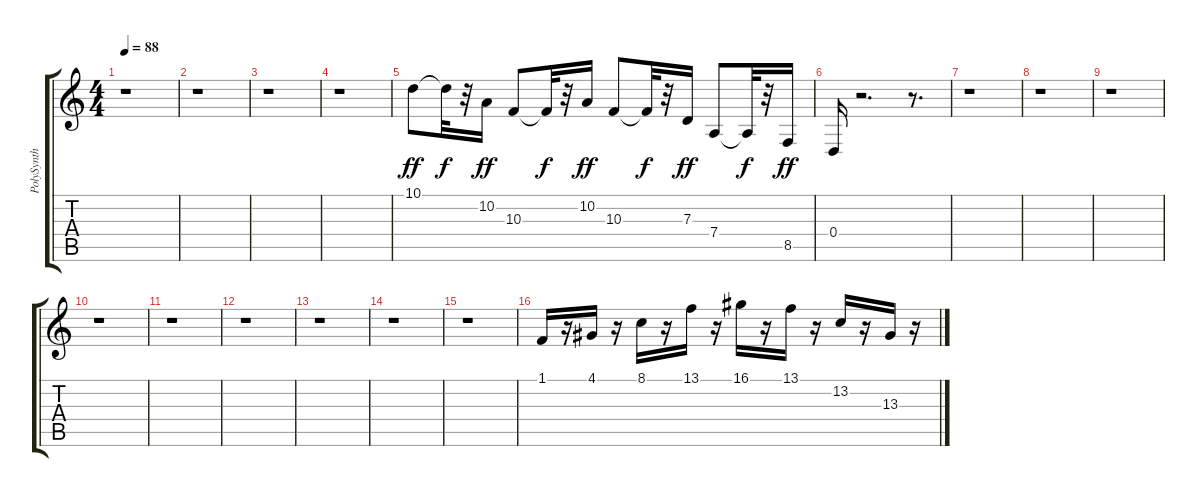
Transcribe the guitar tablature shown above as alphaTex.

\track ("PolySynth" "PolySynth") {instrument pad3polysynth}
\staff {score tabs}
\tuning (E4 B3 G3 D3 A2 E2) {hide}
\ts (4 4)
\tempo 88
\clef g2
\ks c
r.1{dy ff} |
r.1 |
r.1 |
r.1 |
10.1.8 10.1{t}.32{dy f} r.32 10.2.16{dy ff} 10.3.8 10.3{t}.32{dy f} r.32 10.2.16{dy ff} 10.3.8 10.3{t}.32{dy f} r.32 7.3.16{dy ff} 7.4.8 7.4{t}.32{dy f} r.32 8.5.16{dy ff} |
0.4.16 r.2{d} r.8{d} |
r.1 |
r.1 |
r.1 |
r.1 |
r.1 |
r.1 |
r.1 |
r.1 |
r.1 |
1.1.16 r.16 4.1.16 r.16 8.1.16 r.16 13.1.16 r.16 16.1.16 r.16 13.1.16 r.16 13.2.16 r.16 13.3.16 r.16
